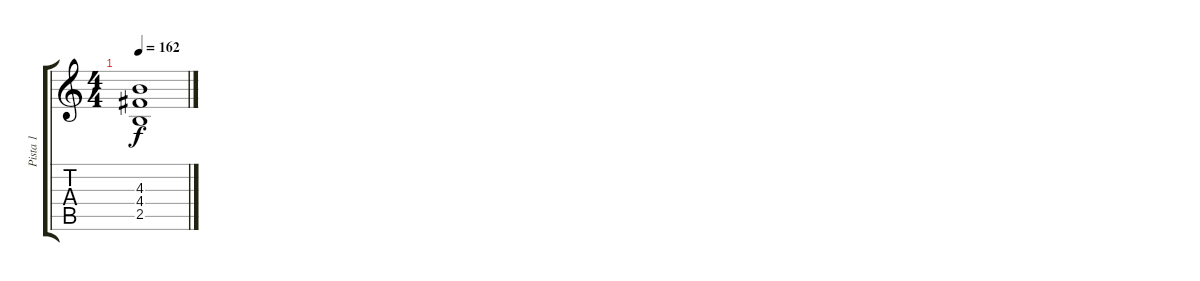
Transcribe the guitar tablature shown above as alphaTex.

\track ("Pista 1" "Pista 1") {instrument overdrivenguitar}
\staff {score tabs}
\tuning (E4 B3 G3 D3 A2 E2) {hide}
\ts (4 4)
\tempo 162
\clef g2
\ks c
(4.3{t} 4.4{t} 2.5{t}).1{dy f}
